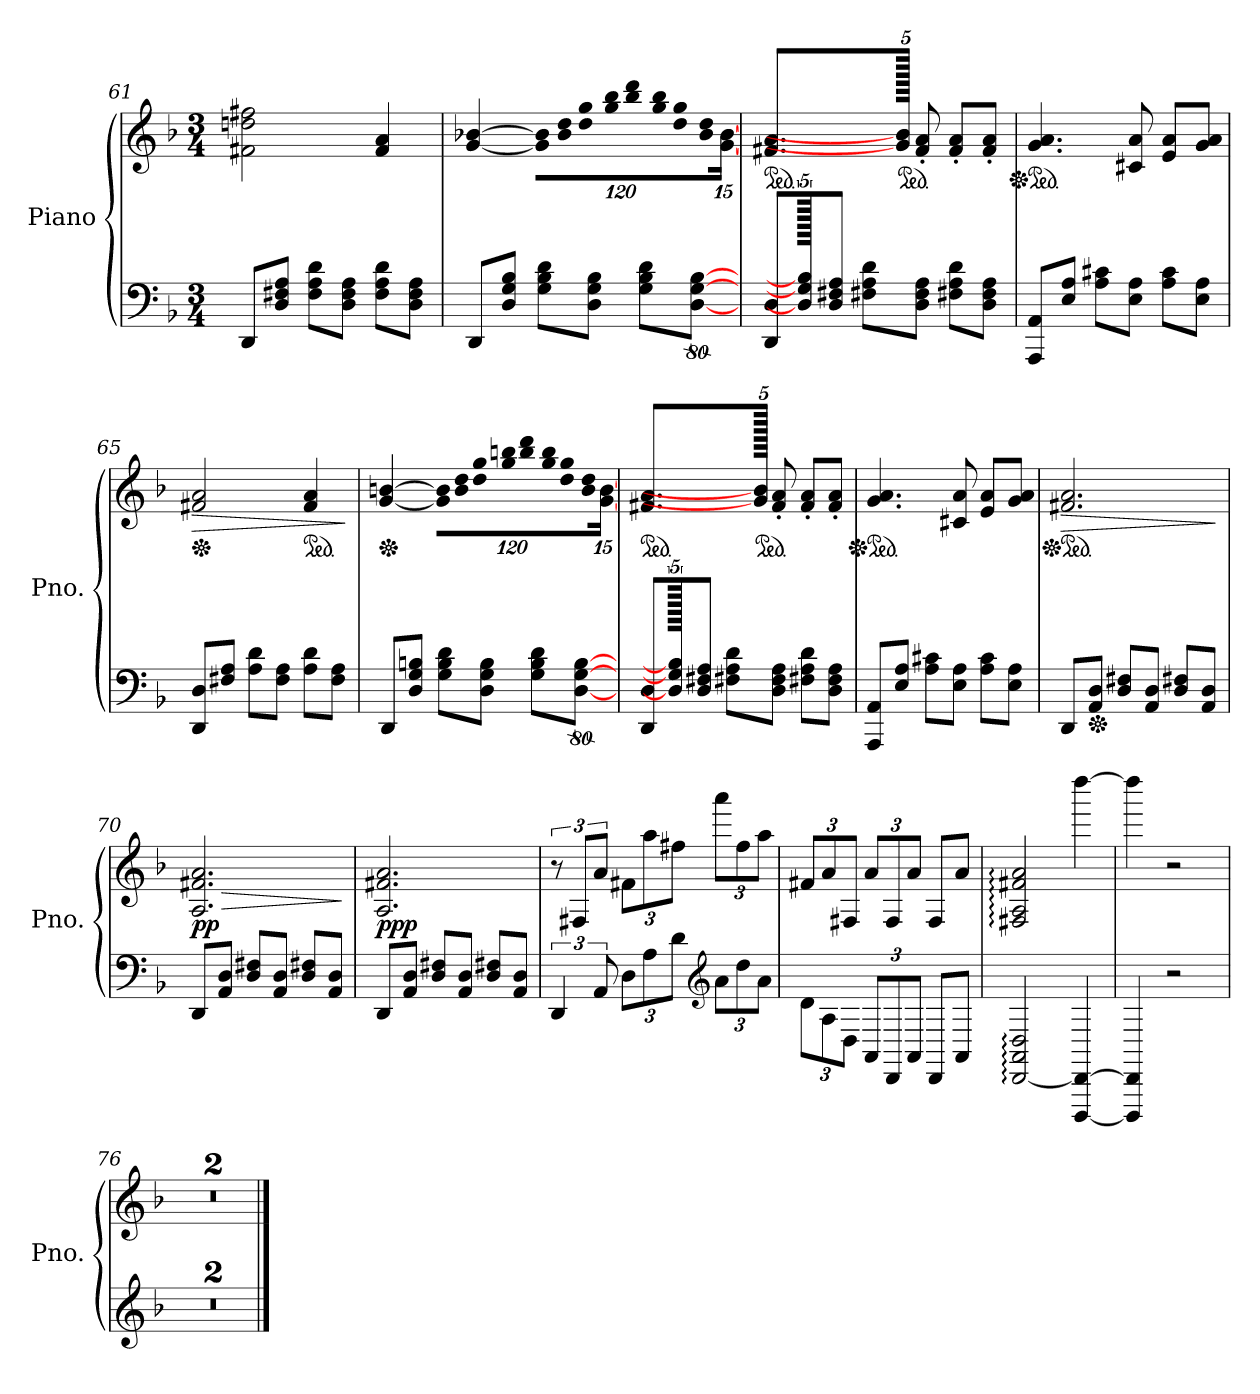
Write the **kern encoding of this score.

**kern	**kern	**dynam
*part1	*part1	*part1
*staff2	*staff1	*staff1/2
*I"Piano	*	*
*I'Pno.	*	*
*clefF4	*clefG2	*
*k[b-]	*k[b-]	*
*M3/4	*M3/4	*
=61	=61	=61
8DD/L	2f#X\ 2ddn\ 2ff#X\	.
8D/ 8F#X/ 8A/J	.	.
8F#\ 8A\ 8d\L	.	.
8D\ 8F#\ 8A\J	.	.
8F#\ 8A\ 8d\L	4f#/ 4a/	.
8D\ 8F#\ 8A\J	.	.
=62	=62	=62
640ryy	[4g/ [4b-X/	.
8DD/L	.	.
8D/ 8G/ 8B-/J	.	.
*	*Xbrackettup	*
!	!LO:N:vis=16	!
.	1920%107g\] 1920%107b-\]LL	.
8G\ 8B-\ 8d\L	.	.
!	!LO:N:vis=16	!
.	1920%107b-\ 1920%107dd\	.
!	!LO:N:vis=16	!
.	1920%107dd\ 1920%107gg\	.
8D\ 8G\ 8B-\J	.	.
!	!LO:N:vis=16	!
.	1920%107gg\ 1920%107bb-\	.
!	!LO:N:vis=16	!
.	1920%107bb-\ 1920%107ddd\	.
8G\ 8B-\ 8d\L	.	.
!	!LO:N:vis=16	!
.	1920%107gg\ 1920%107bb-\	.
!	!LO:N:vis=16	!
.	1920%107dd\ 1920%107gg\	.
[640%79D\ [640%79G\ [640%79B-\J	.	.
!	!LO:N:vis=16	!
.	1920%107b-\ 1920%107dd\	.
.	[240%13g\ [240%13b-\JJ	.
!!LO:LB:g=z
=63	=63	=63
*	*ped	*
8DD/ 8D/L	4.f#X/ 4.a/	.
640D\] 640G\] 640B-\]J	.	.
8D/ 8F#X/ 8A/J	.	.
8F#X\ 8A\ 8d\L	.	.
.	640g\] 640b-\]JJ	.
*	*ped	*
8D\ 8F#\ 8A\J	8f#/' 8a/'	.
8F#X\ 8A\ 8d\L	8f#/' 8a/'L	.
8D\ 8F#\ 8A\J	8f#/' 8a/'J	.
=64	=64	=64
*	*Xped	*
*	*Xped	*
*	*ped	*
8AAA/ 8AA/L	4.g/ 4.a/	.
8E/ 8A/J	.	.
8A\ 8c#X\L	.	.
8E\ 8A\J	8c#X/ 8a/	.
8A\ 8c#\L	8e/ 8a/L	.
8E\ 8A\J	8g/ 8a/J	.
=65	=65	=65
*	*Xped	*
!	!	!LO:HP:b
8DD/ 8D/L	2f#X/ 2a/	>
8F#X/ 8A/J	.	.
8A\ 8d\L	.	.
8F#\ 8A\J	.	.
*	*ped	*
8A\ 8d\L	4f#/ 4a/	.
8F#\ 8A\J	.	.
.	.	]
=66	=66	=66
*	*Xped	*
640ryy	[4g/ [4bn/	.
8DD/L	.	.
8D/ 8G/ 8Bn/J	.	.
!	!LO:N:vis=16	!
.	1920%107g\] 1920%107b\]LL	.
8G\ 8B\ 8d\L	.	.
!	!LO:N:vis=16	!
.	1920%107b\ 1920%107dd\	.
!	!LO:N:vis=16	!
.	1920%107dd\ 1920%107gg\	.
8D\ 8G\ 8B\J	.	.
!	!LO:N:vis=16	!
.	1920%107gg\ 1920%107bbn\	.
!	!LO:N:vis=16	!
.	1920%107bb\ 1920%107ddd\	.
8G\ 8B\ 8d\L	.	.
!	!LO:N:vis=16	!
.	1920%107gg\ 1920%107bb\	.
!	!LO:N:vis=16	!
.	1920%107dd\ 1920%107gg\	.
[640%79D\ [640%79G\ [640%79B\J	.	.
!	!LO:N:vis=16	!
.	1920%107b\ 1920%107dd\	.
.	[240%13g\ [240%13b\JJ	.
!!LO:PB:g=z
=67	=67	=67
*	*ped	*
8DD/ 8D/L	4.f#X/ 4.a/	.
640D\] 640G\] 640B\]J	.	.
8D/ 8F#X/ 8A/J	.	.
8F#X\ 8A\ 8d\L	.	.
.	640g\] 640b\]JJ	.
*	*ped	*
8D\ 8F#\ 8A\J	8f#/' 8a/'	.
8F#X\ 8A\ 8d\L	8f#/' 8a/'L	.
8D\ 8F#\ 8A\J	8f#/' 8a/'J	.
=68	=68	=68
*	*Xped	*
*	*Xped	*
*	*ped	*
8AAA/ 8AA/L	4.g/ 4.a/	.
8E/ 8A/J	.	.
8A\ 8c#X\L	.	.
8E\ 8A\J	8c#X/ 8a/	.
8A\ 8c#\L	8e/ 8a/L	.
8E\ 8A\J	8g/ 8a/J	.
=69	=69	=69
*	*Xped	*
*	*ped	*
!	!	!LO:HP:b
8DD/L	2.f#X/ 2.a/	>
*Xped	*	*
8AA/ 8D/J	.	.
8D/ 8F#X/L	.	.
8AA/ 8D/J	.	.
8D/ 8F#X/L	.	.
8AA/ 8D/J	.	.
.	.	]
=70	=70	=70
*	*MM68	*
!	!	!LO:HP:b
!	!	!LO:DY:n=1:b
8DD/L	2.A/ 2.f#X/ 2.a/	> pp
8AA/ 8D/J	.	.
8D/ 8F#X/L	.	.
*	*MM60	*
8AA/ 8D/J	.	.
8D/ 8F#X/L	.	.
*	*MM55	*
8AA/ 8D/J	.	.
.	.	]
=71	=71	=71
*	*MM50	*
!	!	!LO:DY:b
8DD/L	2.A/ 2.f#X/ 2.a/	ppp
8AA/ 8D/J	.	.
8D/ 8F#X/L	.	.
8AA/ 8D/J	.	.
8D/ 8F#X/L	.	.
8AA/ 8D/J	.	.
!!LO:LB:g=z
=72	=72	=72
*	*brackettup	*
6DD/	12r	.
.	12F#X/L	.
12AA/	12a/J	.
*Xbrackettup	*Xbrackettup	*
12D\L	12f#X\L	.
12A\	12aa\	.
12d\J	12ff#X\J	.
*clefG2	*	*
12a\L	12aaa\L	.
12dd\	12ff#\	.
12a\J	12aa\J	.
=73	=73	=73
12d\L	12f#X/L	.
12A\	12a/	.
12D\J	12F#X/J	.
12AA/L	12a/L	.
12DD/	12F#/	.
12AA/J	12a/J	.
8DD/L	8F#/L	.
8AA/J	8a/J	.
=74	=74	=74
[2DD/: 2AA/: 2D/:	2F#X/: 2A/: 2f#X/: 2a/:	.
[4DDD/ 4DD/_	[4dddd\	.
=75	=75	=75
4DDD/] 4DD/]	4dddd\]	.
2r	2r	.
=76	=76	=76
2.r	2.r	.
=77	=77	=77
2.r	2.r	.
==	==	==
*-	*-	*-
